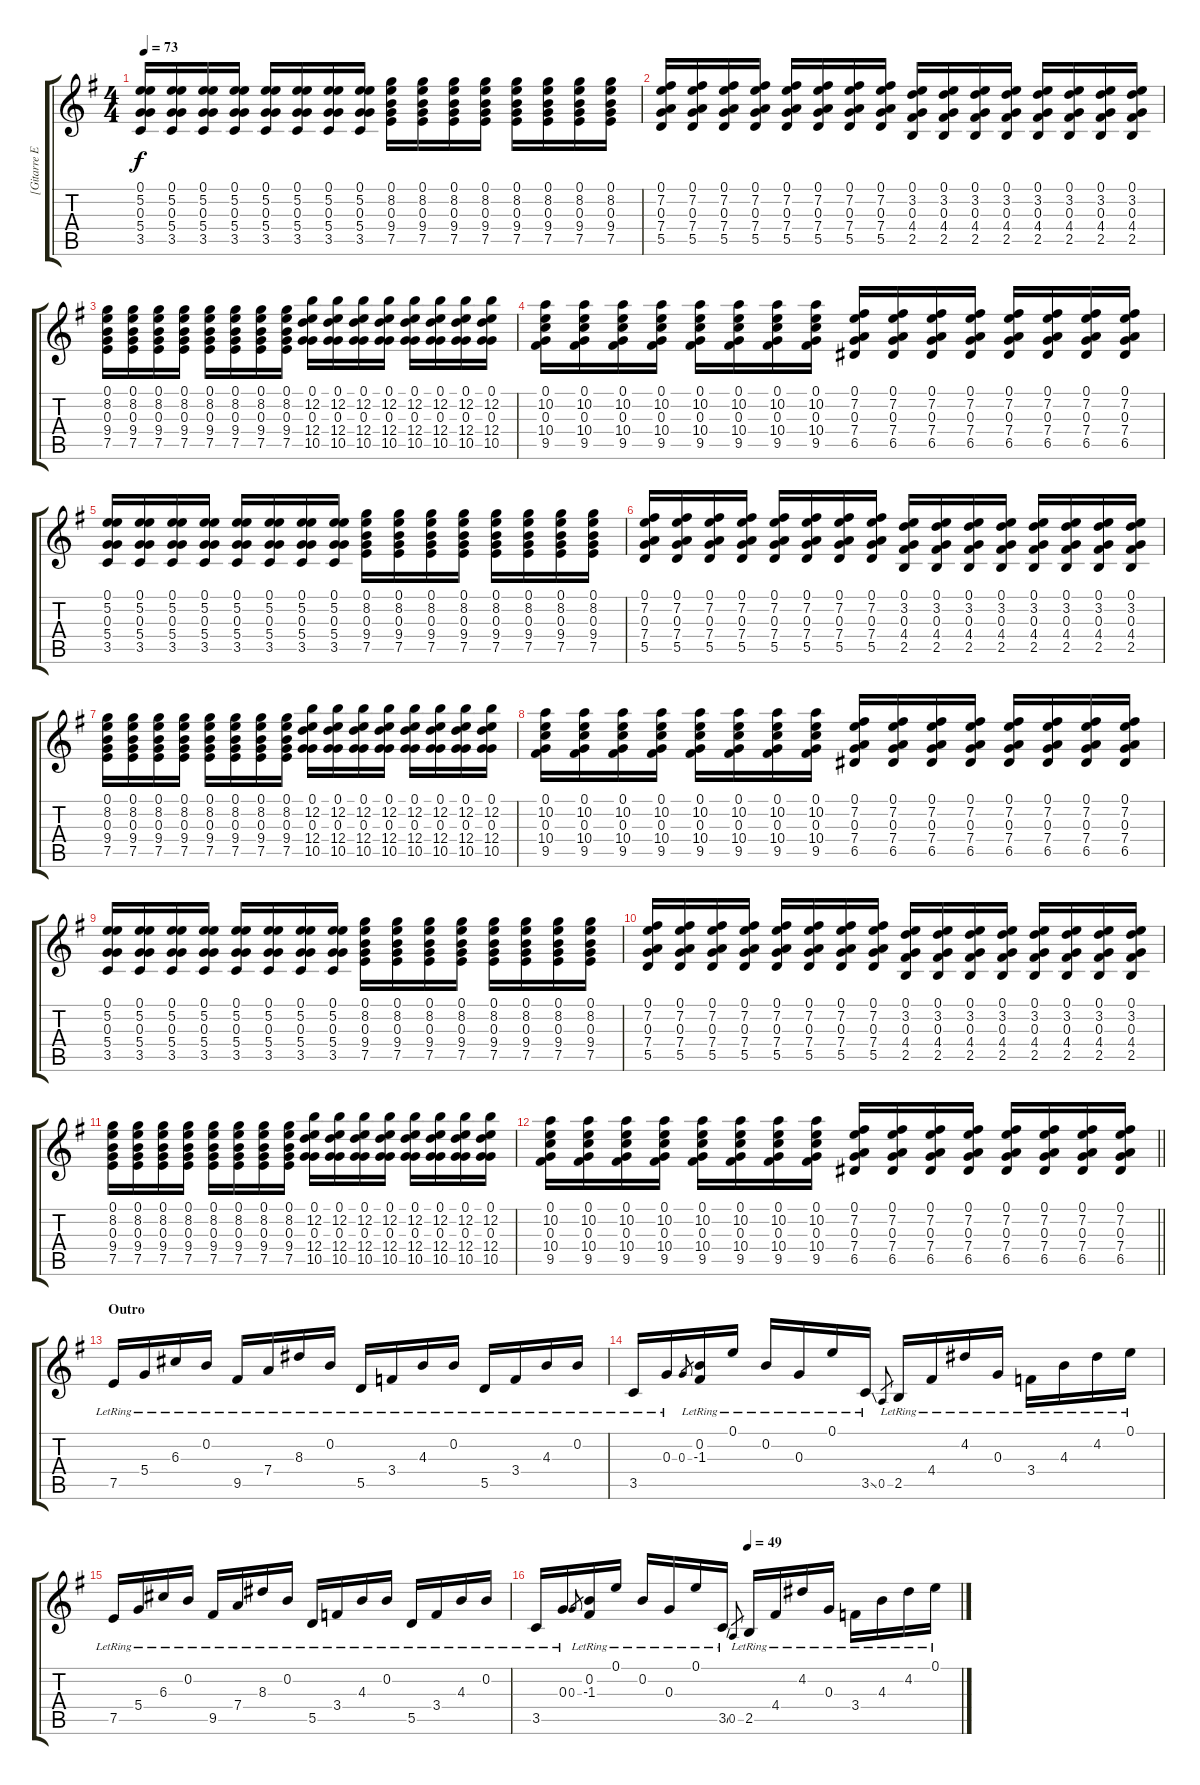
\track ("[Gitarre Effekt]" "[Gitarre E") {instrument electricguitarclean}
\staff {score tabs}
\tuning (E4 B3 G3 D3 A2 E2) {hide}
\ts (4 4)
\tempo 73
\clef g2
\ks eminor
(0.1 5.2 0.3 5.4 3.5).16{dy f} (0.1 5.2 0.3 5.4 3.5).16 (0.1 5.2 0.3 5.4 3.5).16 (0.1 5.2 0.3 5.4 3.5).16 (0.1 5.2 0.3 5.4 3.5).16 (0.1 5.2 0.3 5.4 3.5).16 (0.1 5.2 0.3 5.4 3.5).16 (0.1 5.2 0.3 5.4 3.5).16 (0.1 8.2 0.3 9.4 7.5).16 (0.1 8.2 0.3 9.4 7.5).16 (0.1 8.2 0.3 9.4 7.5).16 (0.1 8.2 0.3 9.4 7.5).16 (0.1 8.2 0.3 9.4 7.5).16 (0.1 8.2 0.3 9.4 7.5).16 (0.1 8.2 0.3 9.4 7.5).16 (0.1 8.2 0.3 9.4 7.5).16 |
(0.1 7.2 0.3 7.4 5.5).16 (0.1 7.2 0.3 7.4 5.5).16 (0.1 7.2 0.3 7.4 5.5).16 (0.1 7.2 0.3 7.4 5.5).16 (0.1 7.2 0.3 7.4 5.5).16 (0.1 7.2 0.3 7.4 5.5).16 (0.1 7.2 0.3 7.4 5.5).16 (0.1 7.2 0.3 7.4 5.5).16 (0.1 3.2 0.3 4.4 2.5).16 (0.1 3.2 0.3 4.4 2.5).16 (0.1 3.2 0.3 4.4 2.5).16 (0.1 3.2 0.3 4.4 2.5).16 (0.1 3.2 0.3 4.4 2.5).16 (0.1 3.2 0.3 4.4 2.5).16 (0.1 3.2 0.3 4.4 2.5).16 (0.1 3.2 0.3 4.4 2.5).16 |
(0.1 8.2 0.3 9.4 7.5).16 (0.1 8.2 0.3 9.4 7.5).16 (0.1 8.2 0.3 9.4 7.5).16 (0.1 8.2 0.3 9.4 7.5).16 (0.1 8.2 0.3 9.4 7.5).16 (0.1 8.2 0.3 9.4 7.5).16 (0.1 8.2 0.3 9.4 7.5).16 (0.1 8.2 0.3 9.4 7.5).16 (0.1 12.2 0.3 12.4 10.5).16 (0.1 12.2 0.3 12.4 10.5).16 (0.1 12.2 0.3 12.4 10.5).16 (0.1 12.2 0.3 12.4 10.5).16 (0.1 12.2 0.3 12.4 10.5).16 (0.1 12.2 0.3 12.4 10.5).16 (0.1 12.2 0.3 12.4 10.5).16 (0.1 12.2 0.3 12.4 10.5).16 |
(0.1 10.2 0.3 10.4 9.5).16 (0.1 10.2 0.3 10.4 9.5).16 (0.1 10.2 0.3 10.4 9.5).16 (0.1 10.2 0.3 10.4 9.5).16 (0.1 10.2 0.3 10.4 9.5).16 (0.1 10.2 0.3 10.4 9.5).16 (0.1 10.2 0.3 10.4 9.5).16 (0.1 10.2 0.3 10.4 9.5).16 (0.1 7.2 0.3 7.4 6.5).16 (0.1 7.2 0.3 7.4 6.5).16 (0.1 7.2 0.3 7.4 6.5).16 (0.1 7.2 0.3 7.4 6.5).16 (0.1 7.2 0.3 7.4 6.5).16 (0.1 7.2 0.3 7.4 6.5).16 (0.1 7.2 0.3 7.4 6.5).16 (0.1 7.2 0.3 7.4 6.5).16 |
(0.1 5.2 0.3 5.4 3.5).16{instrument overdrivenguitar} (0.1 5.2 0.3 5.4 3.5).16 (0.1 5.2 0.3 5.4 3.5).16 (0.1 5.2 0.3 5.4 3.5).16 (0.1 5.2 0.3 5.4 3.5).16 (0.1 5.2 0.3 5.4 3.5).16 (0.1 5.2 0.3 5.4 3.5).16 (0.1 5.2 0.3 5.4 3.5).16 (0.1 8.2 0.3 9.4 7.5).16 (0.1 8.2 0.3 9.4 7.5).16 (0.1 8.2 0.3 9.4 7.5).16 (0.1 8.2 0.3 9.4 7.5).16 (0.1 8.2 0.3 9.4 7.5).16 (0.1 8.2 0.3 9.4 7.5).16 (0.1 8.2 0.3 9.4 7.5).16 (0.1 8.2 0.3 9.4 7.5).16 |
(0.1 7.2 0.3 7.4 5.5).16 (0.1 7.2 0.3 7.4 5.5).16 (0.1 7.2 0.3 7.4 5.5).16 (0.1 7.2 0.3 7.4 5.5).16 (0.1 7.2 0.3 7.4 5.5).16 (0.1 7.2 0.3 7.4 5.5).16 (0.1 7.2 0.3 7.4 5.5).16 (0.1 7.2 0.3 7.4 5.5).16 (0.1 3.2 0.3 4.4 2.5).16 (0.1 3.2 0.3 4.4 2.5).16 (0.1 3.2 0.3 4.4 2.5).16 (0.1 3.2 0.3 4.4 2.5).16 (0.1 3.2 0.3 4.4 2.5).16 (0.1 3.2 0.3 4.4 2.5).16 (0.1 3.2 0.3 4.4 2.5).16 (0.1 3.2 0.3 4.4 2.5).16 |
(0.1 8.2 0.3 9.4 7.5).16 (0.1 8.2 0.3 9.4 7.5).16 (0.1 8.2 0.3 9.4 7.5).16 (0.1 8.2 0.3 9.4 7.5).16 (0.1 8.2 0.3 9.4 7.5).16 (0.1 8.2 0.3 9.4 7.5).16 (0.1 8.2 0.3 9.4 7.5).16 (0.1 8.2 0.3 9.4 7.5).16 (0.1 12.2 0.3 12.4 10.5).16 (0.1 12.2 0.3 12.4 10.5).16 (0.1 12.2 0.3 12.4 10.5).16 (0.1 12.2 0.3 12.4 10.5).16 (0.1 12.2 0.3 12.4 10.5).16 (0.1 12.2 0.3 12.4 10.5).16 (0.1 12.2 0.3 12.4 10.5).16 (0.1 12.2 0.3 12.4 10.5).16 |
(0.1 10.2 0.3 10.4 9.5).16 (0.1 10.2 0.3 10.4 9.5).16 (0.1 10.2 0.3 10.4 9.5).16 (0.1 10.2 0.3 10.4 9.5).16 (0.1 10.2 0.3 10.4 9.5).16 (0.1 10.2 0.3 10.4 9.5).16 (0.1 10.2 0.3 10.4 9.5).16 (0.1 10.2 0.3 10.4 9.5).16 (0.1 7.2 0.3 7.4 6.5).16 (0.1 7.2 0.3 7.4 6.5).16 (0.1 7.2 0.3 7.4 6.5).16 (0.1 7.2 0.3 7.4 6.5).16 (0.1 7.2 0.3 7.4 6.5).16 (0.1 7.2 0.3 7.4 6.5).16 (0.1 7.2 0.3 7.4 6.5).16 (0.1 7.2 0.3 7.4 6.5).16 |
(0.1 5.2 0.3 5.4 3.5).16 (0.1 5.2 0.3 5.4 3.5).16 (0.1 5.2 0.3 5.4 3.5).16 (0.1 5.2 0.3 5.4 3.5).16 (0.1 5.2 0.3 5.4 3.5).16 (0.1 5.2 0.3 5.4 3.5).16 (0.1 5.2 0.3 5.4 3.5).16 (0.1 5.2 0.3 5.4 3.5).16 (0.1 8.2 0.3 9.4 7.5).16 (0.1 8.2 0.3 9.4 7.5).16 (0.1 8.2 0.3 9.4 7.5).16 (0.1 8.2 0.3 9.4 7.5).16 (0.1 8.2 0.3 9.4 7.5).16 (0.1 8.2 0.3 9.4 7.5).16 (0.1 8.2 0.3 9.4 7.5).16 (0.1 8.2 0.3 9.4 7.5).16 |
(0.1 7.2 0.3 7.4 5.5).16 (0.1 7.2 0.3 7.4 5.5).16 (0.1 7.2 0.3 7.4 5.5).16 (0.1 7.2 0.3 7.4 5.5).16 (0.1 7.2 0.3 7.4 5.5).16 (0.1 7.2 0.3 7.4 5.5).16 (0.1 7.2 0.3 7.4 5.5).16 (0.1 7.2 0.3 7.4 5.5).16 (0.1 3.2 0.3 4.4 2.5).16 (0.1 3.2 0.3 4.4 2.5).16 (0.1 3.2 0.3 4.4 2.5).16 (0.1 3.2 0.3 4.4 2.5).16 (0.1 3.2 0.3 4.4 2.5).16 (0.1 3.2 0.3 4.4 2.5).16 (0.1 3.2 0.3 4.4 2.5).16 (0.1 3.2 0.3 4.4 2.5).16 |
(0.1 8.2 0.3 9.4 7.5).16 (0.1 8.2 0.3 9.4 7.5).16 (0.1 8.2 0.3 9.4 7.5).16 (0.1 8.2 0.3 9.4 7.5).16 (0.1 8.2 0.3 9.4 7.5).16 (0.1 8.2 0.3 9.4 7.5).16 (0.1 8.2 0.3 9.4 7.5).16 (0.1 8.2 0.3 9.4 7.5).16 (0.1 12.2 0.3 12.4 10.5).16 (0.1 12.2 0.3 12.4 10.5).16 (0.1 12.2 0.3 12.4 10.5).16 (0.1 12.2 0.3 12.4 10.5).16 (0.1 12.2 0.3 12.4 10.5).16 (0.1 12.2 0.3 12.4 10.5).16 (0.1 12.2 0.3 12.4 10.5).16 (0.1 12.2 0.3 12.4 10.5).16 |
\barLineRight lightlight
(0.1 10.2 0.3 10.4 9.5).16 (0.1 10.2 0.3 10.4 9.5).16 (0.1 10.2 0.3 10.4 9.5).16 (0.1 10.2 0.3 10.4 9.5).16 (0.1 10.2 0.3 10.4 9.5).16 (0.1 10.2 0.3 10.4 9.5).16 (0.1 10.2 0.3 10.4 9.5).16 (0.1 10.2 0.3 10.4 9.5).16 (0.1 7.2 0.3 7.4 6.5).16 (0.1 7.2 0.3 7.4 6.5).16 (0.1 7.2 0.3 7.4 6.5).16 (0.1 7.2 0.3 7.4 6.5).16 (0.1 7.2 0.3 7.4 6.5).16 (0.1 7.2 0.3 7.4 6.5).16 (0.1 7.2 0.3 7.4 6.5).16 (0.1 7.2 0.3 7.4 6.5).16 |
\section ("" "Outro")
7.5{lr}.16{balance 8 instrument electricguitarclean} 5.4{lr}.16 6.3{lr}.16 0.2{lr}.16 9.5{lr}.16 7.4{lr}.16 8.3{lr}.16 0.2{lr}.16 5.5{lr}.16 3.4{lr}.16 4.3{lr}.16 0.2{lr}.16 5.5{lr}.16 3.4{lr}.16 4.3{lr}.16 0.2{lr}.16 |
3.5{lr}.16 0.3{lr}.16 0.3.8{gr} (0.2{lr} -1.3).16 0.1{lr}.16 0.2{lr}.16 0.3{lr}.16 0.1{lr}.16 3.5{ss lr}.16 0.5.8{gr} 2.5{lr}.16 4.4{lr}.16 4.2{lr}.16 0.3{lr}.16 3.4{lr}.16 4.3{lr}.16 4.2{lr}.16 0.1{lr}.16 |
7.5{lr}.16 5.4{lr}.16 6.3{lr}.16 0.2{lr}.16 9.5{lr}.16 7.4{lr}.16 8.3{lr}.16 0.2{lr}.16 5.5{lr}.16 3.4{lr}.16 4.3{lr}.16 0.2{lr}.16 5.5{lr}.16 3.4{lr}.16 4.3{lr}.16 0.2{lr}.16 |
\tempo (49 0.5)
3.5{lr}.16 0.3{lr}.16 0.3.8{gr} (0.2{lr} -1.3).16 0.1{lr}.16 0.2{lr}.16 0.3{lr}.16 0.1{lr}.16 3.5{ss lr}.16 0.5.8{gr} 2.5{lr}.16 4.4{lr}.16 4.2{lr}.16 0.3{lr}.16 3.4{lr}.16 4.3{lr}.16 4.2{lr}.16 0.1{lr}.16
